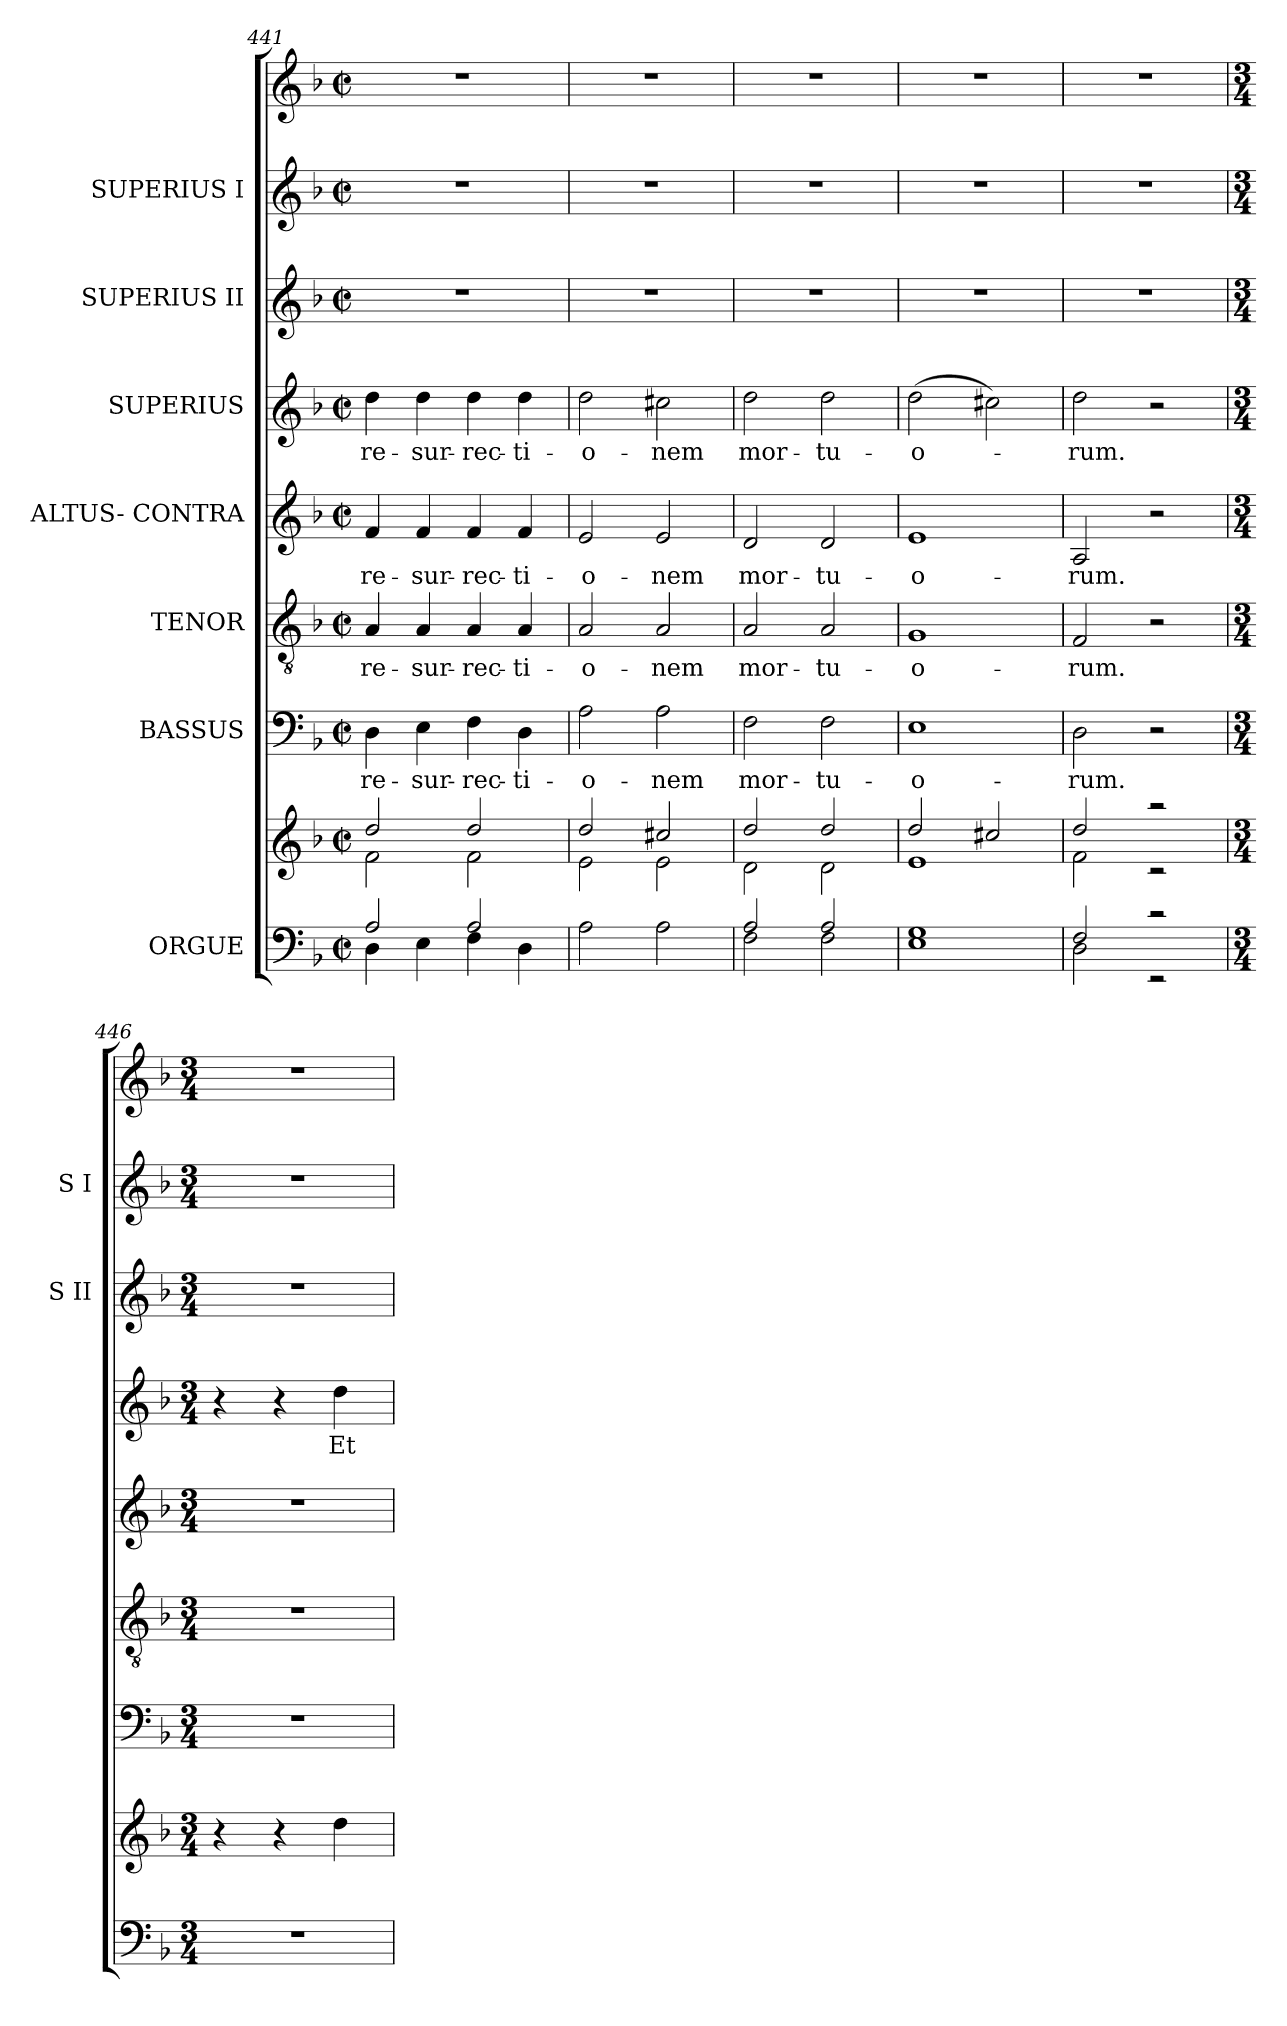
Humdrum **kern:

**kern	**kern	**kern	**text	**kern	**text	**kern	**text	**kern	**text	**kern	**kern	**kern
*part8	*part8	*part7	*part7	*part6	*part6	*part5	*part5	*part4	*part4	*part3	*part2	*part1
*staff9	*staff8	*staff7	*staff7	*staff6	*staff6	*staff5	*staff5	*staff4	*staff4	*staff3	*staff2	*staff1
*I"ORGUE	*	*I"BASSUS	*	*I"TENOR	*	*I"ALTUS- CONTRA	*	*I"SUPERIUS	*	*I"SUPERIUS II	*I"SUPERIUS I	*
*	*	*	*	*	*	*	*	*	*	*I'S II	*I'S I	*
*clefF4	*clefG2	*clefF4	*	*clefGv2	*	*clefG2	*	*clefG2	*	*clefG2	*clefG2	*clefG2
*k[b-]	*k[b-]	*k[b-]	*	*k[b-]	*	*k[b-]	*	*k[b-]	*	*k[b-]	*k[b-]	*k[b-]
*d:	*d:	*d:	*	*d:	*	*d:	*	*d:	*	*d:	*d:	*d:
*M2/2	*M2/2	*M2/2	*	*M2/2	*	*M2/2	*	*M2/2	*	*M2/2	*M2/2	*M2/2
*met(c|)	*met(c|)	*met(c|)	*	*met(c|)	*	*met(c|)	*	*met(c|)	*	*met(c|)	*met(c|)	*met(c|)
=441	=441	=441	=441	=441	=441	=441	=441	=441	=441	=441	=441	=441
*^	*^	*	*	*	*	*	*	*	*	*	*	*
!	!	!	!	!	!LO:LY:b	!	!LO:LY:b	!	!LO:LY:b	!	!LO:LY:b	!	!	!
2A/	4D\	2dd/	2f\	4D\	re-	4A/	re-	4f/	re-	4dd\	re-	1r	1r	1r
!	!	!	!	!	!LO:LY:b	!	!LO:LY:b	!	!LO:LY:b	!	!LO:LY:b	!	!	!
.	4E\	.	.	4E\	-sur-	4A/	-sur-	4f/	-sur-	4dd\	-sur-	.	.	.
!	!	!	!	!	!LO:LY:b	!	!LO:LY:b	!	!LO:LY:b	!	!LO:LY:b	!	!	!
2A/	4F\	2dd/	2f\	4F\	-rec-	4A/	-rec-	4f/	-rec-	4dd\	-rec-	.	.	.
!	!	!	!	!	!LO:LY:b	!	!LO:LY:b	!	!LO:LY:b	!	!LO:LY:b	!	!	!
.	4D\	.	.	4D\	-ti-	4A/	-ti-	4f/	-ti-	4dd\	-ti-	.	.	.
=442	=442	=442	=442	=442	=442	=442	=442	=442	=442	=442	=442	=442	=442	=442
!	!	!	!	!	!LO:LY:b	!	!LO:LY:b	!	!LO:LY:b	!	!LO:LY:b	!	!	!
*v	*v	*	*	*	*	*	*	*	*	*	*	*	*	*
2A\	2dd/	2e\	2A\	-o-	2A/	-o-	2e/	-o-	2dd\	-o-	1r	1r	1r
!	!	!	!	!LO:LY:b	!	!LO:LY:b	!	!LO:LY:b	!	!LO:LY:b	!	!	!
2A\	2cc#X/	2e\	2A\	-nem	2A/	-nem	2e/	-nem	2cc#X\	-nem	.	.	.
=443	=443	=443	=443	=443	=443	=443	=443	=443	=443	=443	=443	=443	=443
*^	*	*	*	*	*	*	*	*	*	*	*	*	*
!	!	!	!	!	!LO:LY:b	!	!LO:LY:b	!	!LO:LY:b	!	!LO:LY:b	!	!	!
2A/	2F\	2dd/	2d\	2F\	mor-	2A/	mor-	2d/	mor-	2dd\	mor-	1r	1r	1r
!	!	!	!	!	!LO:LY:b	!	!LO:LY:b	!	!LO:LY:b	!	!LO:LY:b	!	!	!
2A/	2F\	2dd/	2d\	2F\	-tu-	2A/	-tu-	2d/	-tu-	2dd\	-tu-	.	.	.
=444	=444	=444	=444	=444	=444	=444	=444	=444	=444	=444	=444	=444	=444	=444
!	!	!	!	!	!LO:LY:b	!	!LO:LY:b	!	!LO:LY:b	!	!LO:LY:b	!	!	!
1G	1E	2dd/	1e	1E	-o-	1G	-o-	1e	-o-	(>2dd\	-o-	1r	1r	1r
.	.	2cc#X/	.	.	.	.	.	.	.	2cc#X\)	.	.	.	.
!!LO:LB:g=z
=445	=445	=445	=445	=445	=445	=445	=445	=445	=445	=445	=445	=445	=445	=445
!	!	!	!	!	!LO:LY:b	!	!LO:LY:b	!	!LO:LY:b	!	!LO:LY:b	!	!	!
2F/	2D\	2dd/	2f\	2D\	-rum.	2F/	-rum.	2A/	-rum.	2dd\	-rum.	1r	1r	1r
2rc	2rEE	2raa	2rc	2r	.	2r	.	2r	.	2r	.	.	.	.
*v	*v	*	*	*	*	*	*	*	*	*	*	*	*	*
*	*v	*v	*	*	*	*	*	*	*	*	*	*	*
=446	=446	=446	=446	=446	=446	=446	=446	=446	=446	=446	=446	=446
*M3/4	*M3/4	*M3/4	*	*M3/4	*	*M3/4	*	*M3/4	*	*M3/4	*M3/4	*M3/4
2.r	4r	2.r	.	2.r	.	2.r	.	4r	.	2.r	2.r	2.r
.	4r	.	.	.	.	.	.	4r	.	.	.	.
!	!	!	!	!	!	!	!	!	!LO:LY:b	!	!	!
.	4dd\	.	.	.	.	.	.	4dd\	Et	.	.	.
=	=	=	=	=	=	=	=	=	=	=	=	=
*-	*-	*-	*-	*-	*-	*-	*-	*-	*-	*-	*-	*-
